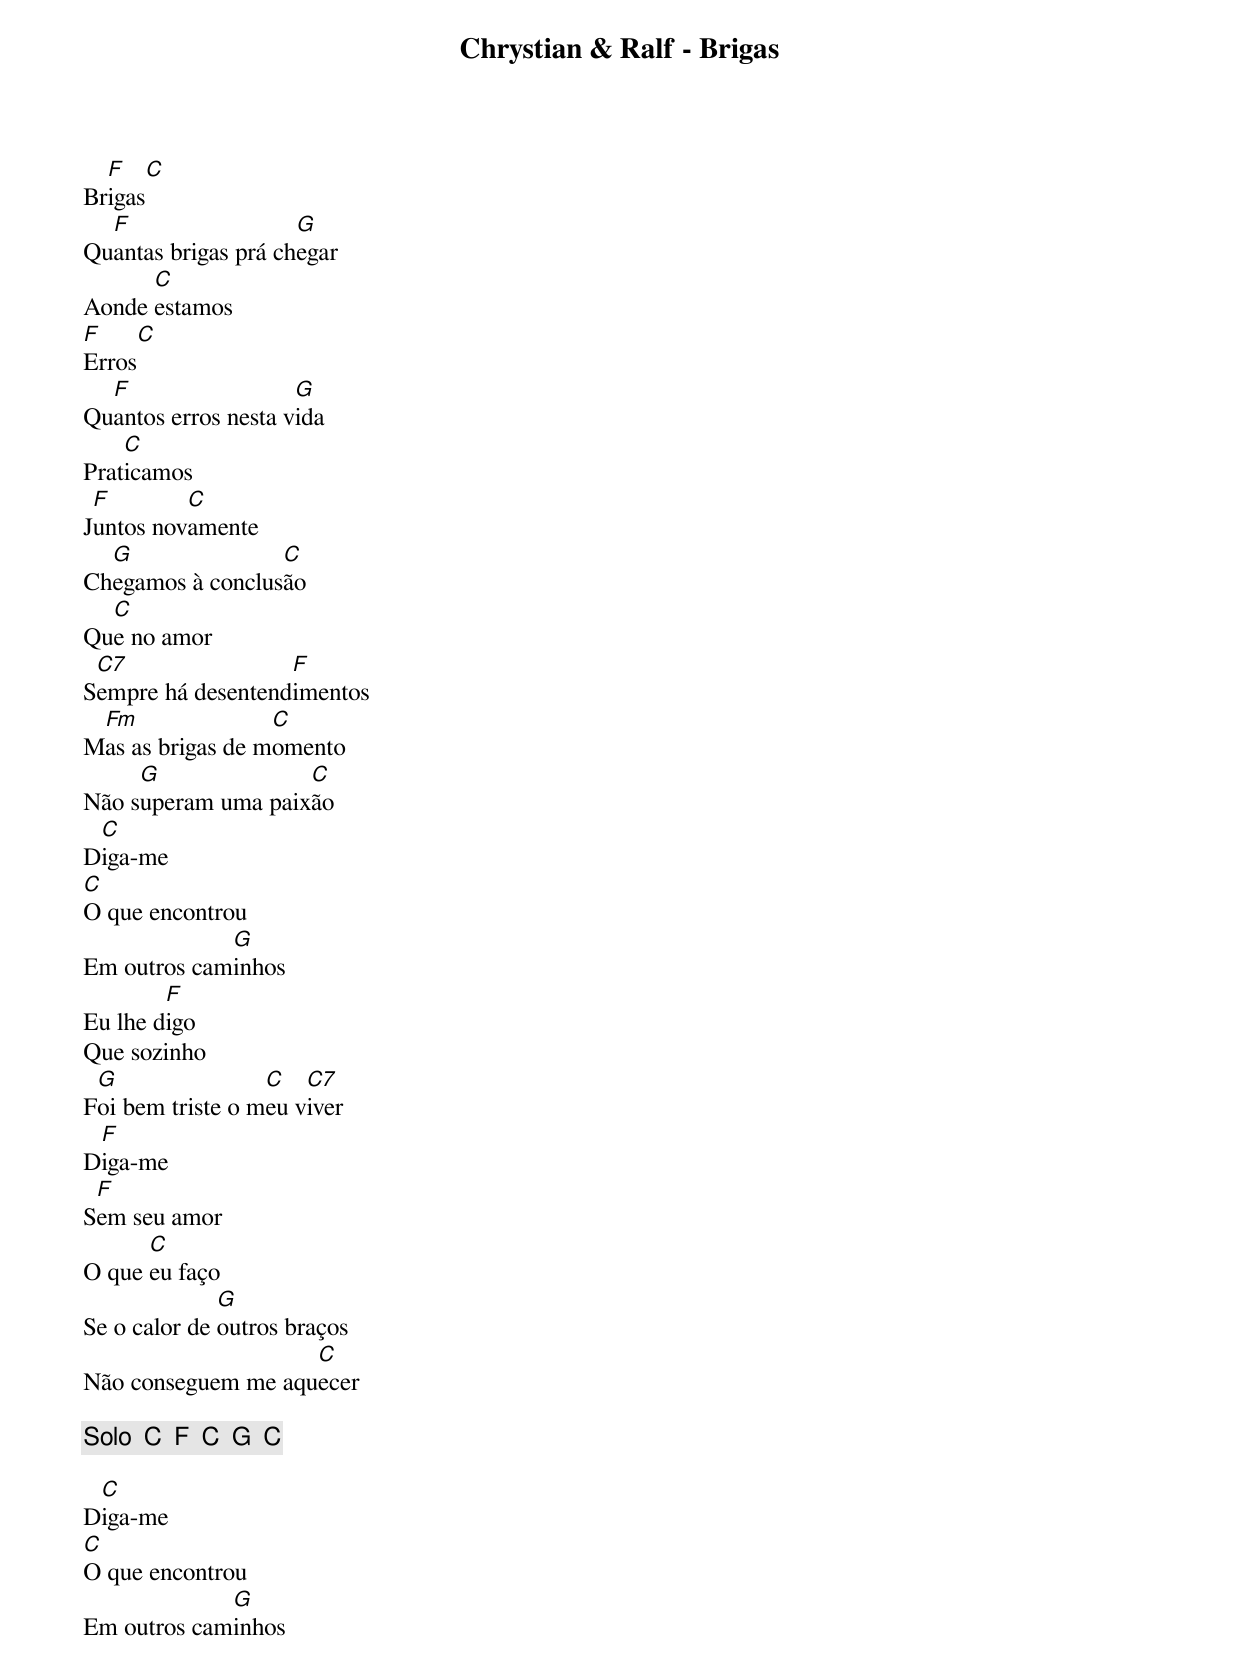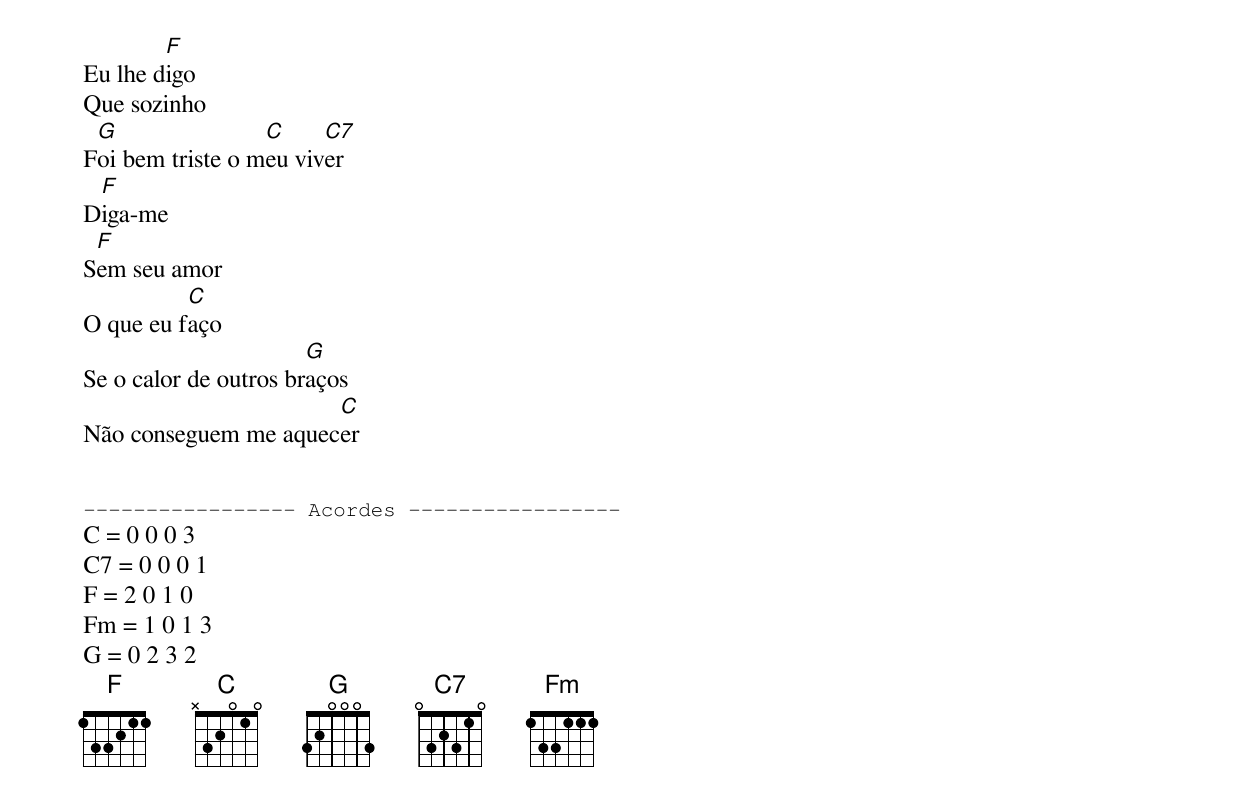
Chrystian & Ralf - Brigas

  F    C
Brigas
  F                  G
Quantas brigas prá chegar
      C
Aonde estamos
F     C
Erros
  F                  G
Quantos erros nesta vida
    C
Praticamos
 F        C
Juntos novamente
  G               C
Chegamos à conclusão
  C
Que no amor
 C7                F
Sempre há desentendimentos
 Fm               C
Mas as brigas de momento
     G              C
Não superam uma paixão
 C
Diga-me
C
O que encontrou
             G
Em outros caminhos
        F
Eu lhe digo
Que sozinho
 G                C   C7
Foi bem triste o meu viver
 F
Diga-me
 F
Sem seu amor
      C
O que eu faço
              G
Se o calor de outros braços
                    C
Não conseguem me aquecer

[Solo]  C  F  C  G  C

 C
Diga-me
C
O que encontrou
             G
Em outros caminhos
        F
Eu lhe digo
Que sozinho
 G                C     C7
Foi bem triste o meu viver
 F
Diga-me
 F
Sem seu amor
          C
O que eu faço
                       G
Se o calor de outros braços
                      C
Não conseguem me aquecer


----------------- Acordes -----------------
C = 0 0 0 3
C7 = 0 0 0 1
F = 2 0 1 0
Fm = 1 0 1 3
G = 0 2 3 2
